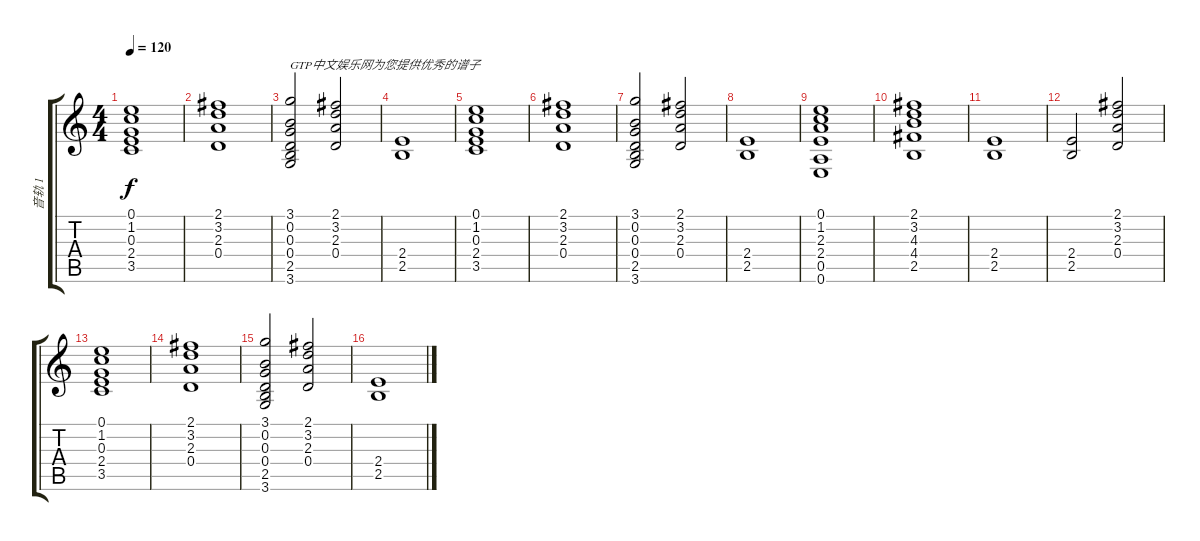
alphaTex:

\track ("音轨 1" "音轨 1") {instrument acousticguitarsteel}
\staff {score tabs}
\tuning (E4 B3 G3 D3 A2 E2) {hide}
\ts (4 4)
\tempo 120
\clef g2
\ks c
(0.1 1.2 0.3 2.4 3.5).1{dy f} |
(2.1 3.2 2.3 0.4).1 |
(3.1 0.2 0.3 0.4 2.5 3.6).2{txt "GTP中文娱乐网为您提供优秀的谱子"} (2.1 3.2 2.3 0.4).2 |
(2.4 2.5).1 |
(0.1 1.2 0.3 2.4 3.5).1 |
(2.1 3.2 2.3 0.4).1 |
(3.1 0.2 0.3 0.4 2.5 3.6).2 (2.1 3.2 2.3 0.4).2 |
(2.4 2.5).1 |
(0.1 1.2 2.3 2.4 0.5 0.6).1 |
(2.1 3.2 4.3 4.4 2.5).1 |
(2.4 2.5).1 |
(2.4 2.5).2 (2.1 3.2 2.3 0.4).2 |
(0.1 1.2 0.3 2.4 3.5).1 |
(2.1 3.2 2.3 0.4).1 |
(3.1 0.2 0.3 0.4 2.5 3.6).2 (2.1 3.2 2.3 0.4).2 |
(2.4 2.5).1
